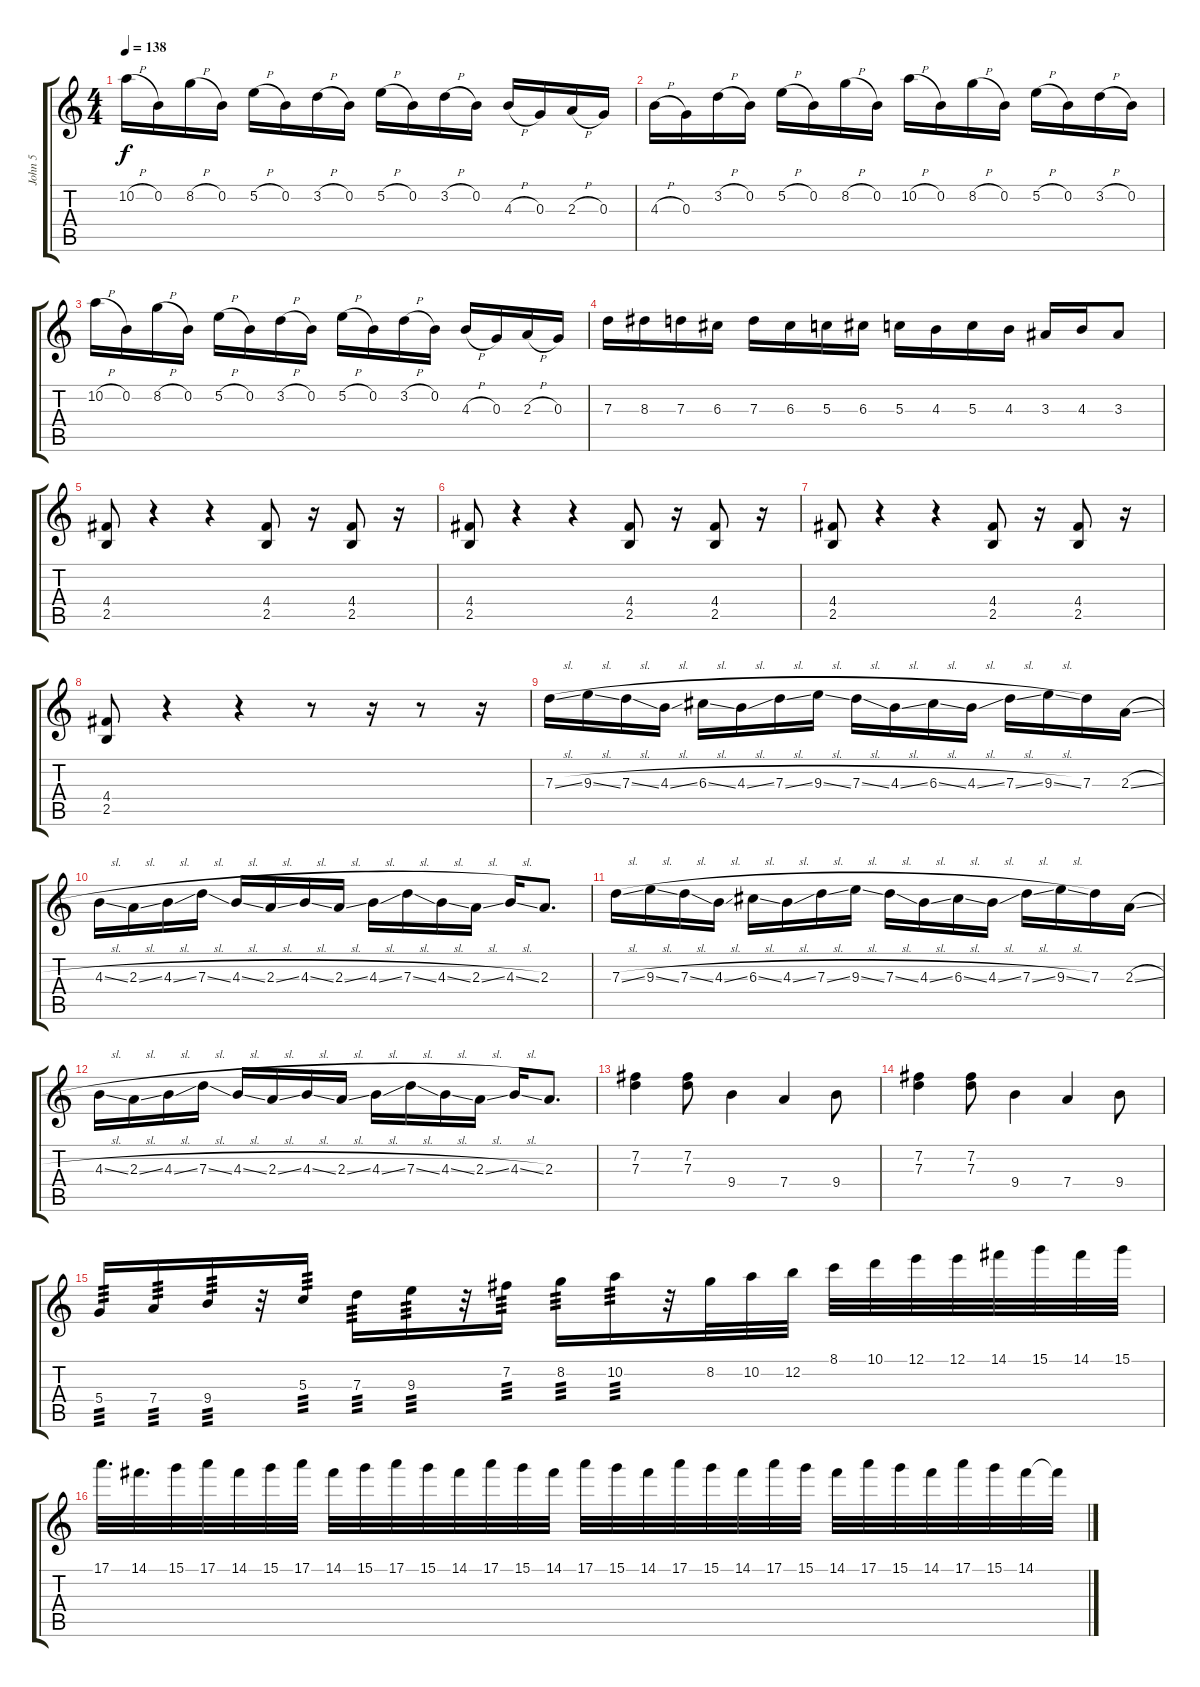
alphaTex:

\track ("John 5" "John 5") {instrument distortionguitar}
\staff {score tabs}
\tuning (E4 B3 G3 D3 A2 E2) {hide}
\ts (4 4)
\tempo 138
\clef g2
\ks c
10.2{h}.16{dy f volume 13} 0.2.16 8.2{h}.16 0.2.16 5.2{h}.16 0.2.16 3.2{h}.16 0.2.16 5.2{h}.16 0.2.16 3.2{h}.16 0.2.16 4.3{h}.16 0.3.16 2.3{h}.16 0.3.16 |
4.3{h}.16 0.3.16 3.2{h}.16 0.2.16 5.2{h}.16 0.2.16 8.2{h}.16 0.2.16 10.2{h}.16 0.2.16 8.2{h}.16 0.2.16 5.2{h}.16 0.2.16 3.2{h}.16 0.2.16 |
10.2{h}.16 0.2.16 8.2{h}.16 0.2.16 5.2{h}.16 0.2.16 3.2{h}.16 0.2.16 5.2{h}.16 0.2.16 3.2{h}.16 0.2.16 4.3{h}.16 0.3.16 2.3{h}.16 0.3.16 |
7.3.16 8.3.16 7.3.16 6.3.16 7.3.16 6.3.16 5.3.16 6.3.16 5.3.16 4.3.16 5.3.16 4.3.16 3.3.16 4.3.16 3.3.8 |
(4.4 2.5).8 r.4 r.4 (4.4 2.5).8 r.16 (4.4 2.5).8 r.16 |
(4.4 2.5).8 r.4 r.4 (4.4 2.5).8 r.16 (4.4 2.5).8 r.16 |
(4.4 2.5).8 r.4 r.4 (4.4 2.5).8 r.16 (4.4 2.5).8 r.16 |
(4.4 2.5).8 r.4 r.4 r.8 r.16 r.8 r.16 |
7.3{sl}.16 9.3{sl}.16 7.3{sl}.16 4.3{sl}.16 6.3{sl}.16 4.3{sl}.16 7.3{sl}.16 9.3{sl}.16 7.3{sl}.16 4.3{sl}.16 6.3{sl}.16 4.3{sl}.16 7.3{sl}.16 9.3{sl}.16 7.3.16 2.3{sl}.16 |
4.3{sl}.16 2.3{sl}.16 4.3{sl}.16 7.3{sl}.16 4.3{sl}.16 2.3{sl}.16 4.3{sl}.16 2.3{sl}.16 4.3{sl}.16 7.3{sl}.16 4.3{sl}.16 2.3{sl}.16 4.3{sl}.16 2.3.8{d} |
7.3{sl}.16 9.3{sl}.16 7.3{sl}.16 4.3{sl}.16 6.3{sl}.16 4.3{sl}.16 7.3{sl}.16 9.3{sl}.16 7.3{sl}.16 4.3{sl}.16 6.3{sl}.16 4.3{sl}.16 7.3{sl}.16 9.3{sl}.16 7.3.16 2.3{sl}.16 |
4.3{sl}.16 2.3{sl}.16 4.3{sl}.16 7.3{sl}.16 4.3{sl}.16 2.3{sl}.16 4.3{sl}.16 2.3{sl}.16 4.3{sl}.16 7.3{sl}.16 4.3{sl}.16 2.3{sl}.16 4.3{sl}.16 2.3.8{d} |
(7.2 7.3).4 (7.2 7.3).8 9.4.4 7.4.4 9.4.8 |
(7.2 7.3).4 (7.2 7.3).8 9.4.4 7.4.4 9.4.8 |
5.4.16{tp 3} 7.4.16{tp 3} 9.4.16{tp 3} r.32 5.3.16{tp 3} 7.3.16{tp 3} 9.3.16{tp 3} r.32 7.2.16{tp 3} 8.2.16{tp 3} 10.2.16{tp 3} r.32 8.2.32 10.2.32 12.2.32 8.1.32 10.1.32 12.1.32 12.1.32 14.1.32 15.1.32 14.1.32 15.1.32 |
17.1.32{d} 14.1.32{d} 15.1.32 17.1.32 14.1.32 15.1.32 17.1.32 14.1.32 15.1.32 17.1.32 15.1.32 14.1.32 17.1.32 15.1.32 14.1.32 17.1.32 15.1.32 14.1.32 17.1.32 15.1.32 14.1.32 17.1.32 15.1.32 14.1.32 17.1.32 15.1.32 14.1.32 17.1.32 15.1.32 14.1.32 14.1{t}.32
